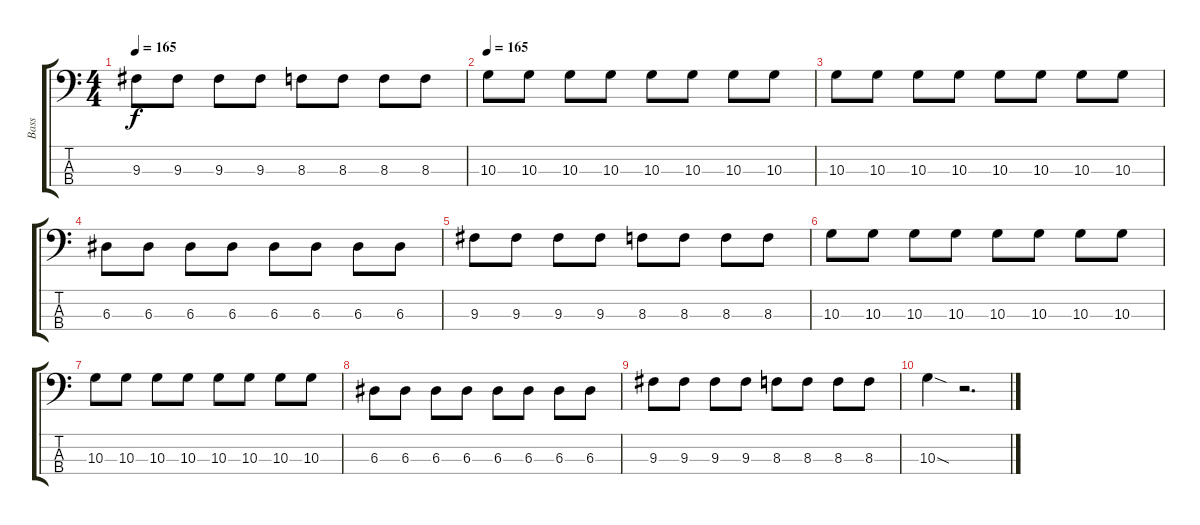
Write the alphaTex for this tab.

\track ("Bass" "Bass") {instrument electricbassfinger}
\staff {score tabs}
\tuning (G2 D2 A1 E1) {hide}
\ts (4 4)
\tempo 165
\clef f4
\ks c
9.3.8{dy f} 9.3.8 9.3.8 9.3.8 8.3.8 8.3.8 8.3.8 8.3.8 |
\tempo 165
10.3.8 10.3.8 10.3.8 10.3.8 10.3.8 10.3.8 10.3.8 10.3.8 |
10.3.8 10.3.8 10.3.8 10.3.8 10.3.8 10.3.8 10.3.8 10.3.8 |
6.3.8 6.3.8 6.3.8 6.3.8 6.3.8 6.3.8 6.3.8 6.3.8 |
9.3.8 9.3.8 9.3.8 9.3.8 8.3.8 8.3.8 8.3.8 8.3.8 |
10.3.8 10.3.8 10.3.8 10.3.8 10.3.8 10.3.8 10.3.8 10.3.8 |
10.3.8 10.3.8 10.3.8 10.3.8 10.3.8 10.3.8 10.3.8 10.3.8 |
6.3.8 6.3.8 6.3.8 6.3.8 6.3.8 6.3.8 6.3.8 6.3.8 |
9.3.8 9.3.8 9.3.8 9.3.8 8.3.8 8.3.8 8.3.8 8.3.8 |
10.3{sod}.4 r.2{d}
